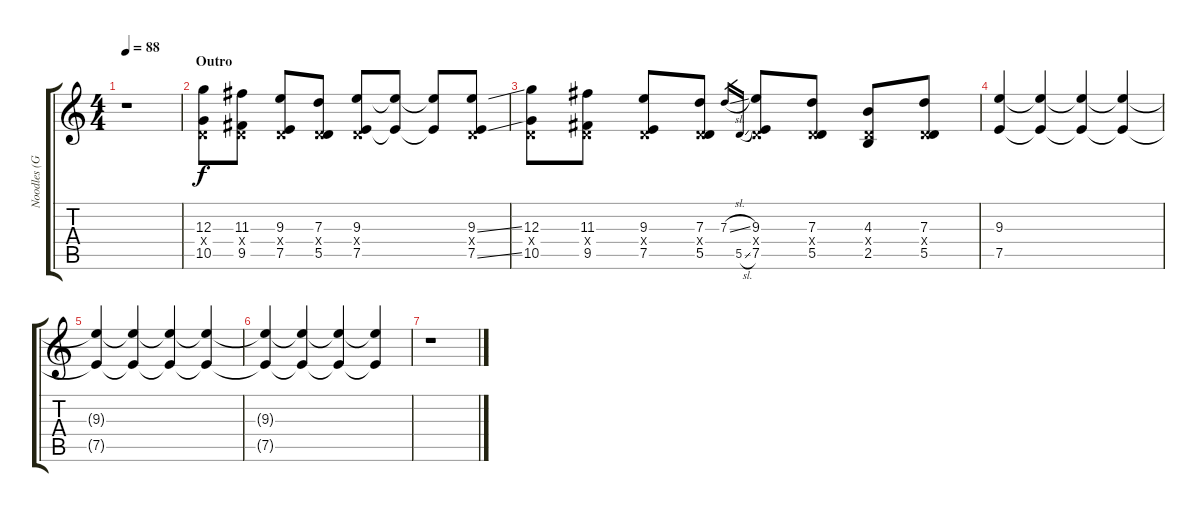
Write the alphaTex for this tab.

\track ("Noodles (Guitar)" "Noodles (G") {instrument distortionguitar}
\staff {score tabs}
\tuning (E4 B3 G3 D3 A2 E2) {hide}
\ts (4 4)
\tempo 88
\clef g2
\ks c
r.1{dy f} |
\section ("" "Outro")
(12.3 0.4{x} 10.5).8 (11.3 0.4{x} 9.5).8 (9.3 0.4{x} 7.5).8 (7.3 0.4{x} 5.5).8 (9.3 0.4{x} 7.5).8 (9.3{t} 7.5{t}).8 (9.3{t} 7.5{t}).8 (9.3{ss} 0.4{x} 7.5{ss}).8 |
(12.3 0.4{x} 10.5).8 (11.3 0.4{x} 9.5).8 (9.3 0.4{x} 7.5).8 (7.3 0.4{x} 5.5).8 7.3{sl}.16{gr} 5.5{sl}.16{gr} (9.3 0.4{x} 7.5).8 (7.3 0.4{x} 5.5).8 (4.3 0.4{x} 2.5).8 (7.3 0.4{x} 5.5).8 |
(9.3 7.5).4{volume 14} (9.3{t} 7.5{t}).4 (9.3{t} 7.5{t}).4 (9.3{t} 7.5{t}).4 |
(9.3{t} 7.5{t}).4{volume 13} (9.3{t} 7.5{t}).4{volume 12} (9.3{t} 7.5{t}).4{volume 10} (9.3{t} 7.5{t}).4{volume 8} |
(9.3{t} 7.5{t}).4{volume 6} (9.3{t} 7.5{t}).4{volume 5} (9.3{t} 7.5{t}).4{volume 4} (9.3{t} 7.5{t}).4{volume 2} |
r.1
